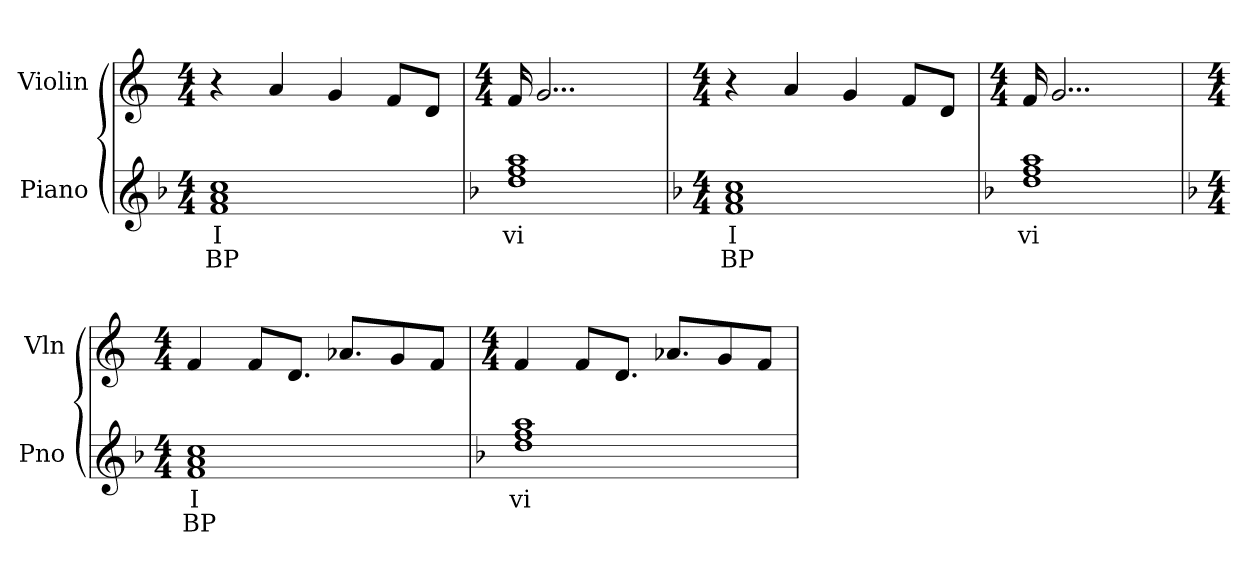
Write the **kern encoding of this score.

**kern	**text	**text	**kern
*part2	*part2	*part2	*part1
*staff2	*staff2	*staff2	*staff1
*I"Piano	*	*	*I"Violin
*I'Pno	*	*	*I'Vln
*k[b-]	*	*	*
*F:	*	*	*
*M4/4	*	*	*M4/4
=	=	=	=
1f 1a 1cc	I	BP	4r
.	.	.	4a
.	.	.	4g
.	.	.	8fL
.	.	.	8dJ
=	=	=	=
*k[b-]	*	*	*
*F:	*	*	*
*	*	*	*M4/4
1dd 1ff 1aa	vi	.	16f
.	.	.	2...g
=	=	=	=
*k[b-]	*	*	*
*F:	*	*	*
*M4/4	*	*	*M4/4
1f 1a 1cc	I	BP	4r
.	.	.	4a
.	.	.	4g
.	.	.	8fL
.	.	.	8dJ
=	=	=	=
*k[b-]	*	*	*
*F:	*	*	*
*	*	*	*M4/4
1dd 1ff 1aa	vi	.	16f
.	.	.	2...g
=	=	=	=
*k[b-]	*	*	*
*F:	*	*	*
*M4/4	*	*	*M4/4
1f 1a 1cc	I	BP	4f
.	.	.	8fL
.	.	.	8.dJ
.	.	.	8.a-XL
.	.	.	8g
.	.	.	8fJ
=	=	=	=
*k[b-]	*	*	*
*F:	*	*	*
*	*	*	*M4/4
1dd 1ff 1aa	vi	.	4f
.	.	.	8fL
.	.	.	8.dJ
.	.	.	8.a-XL
.	.	.	8g
.	.	.	8fJ
=	=	=	=
*-	*-	*-	*-
